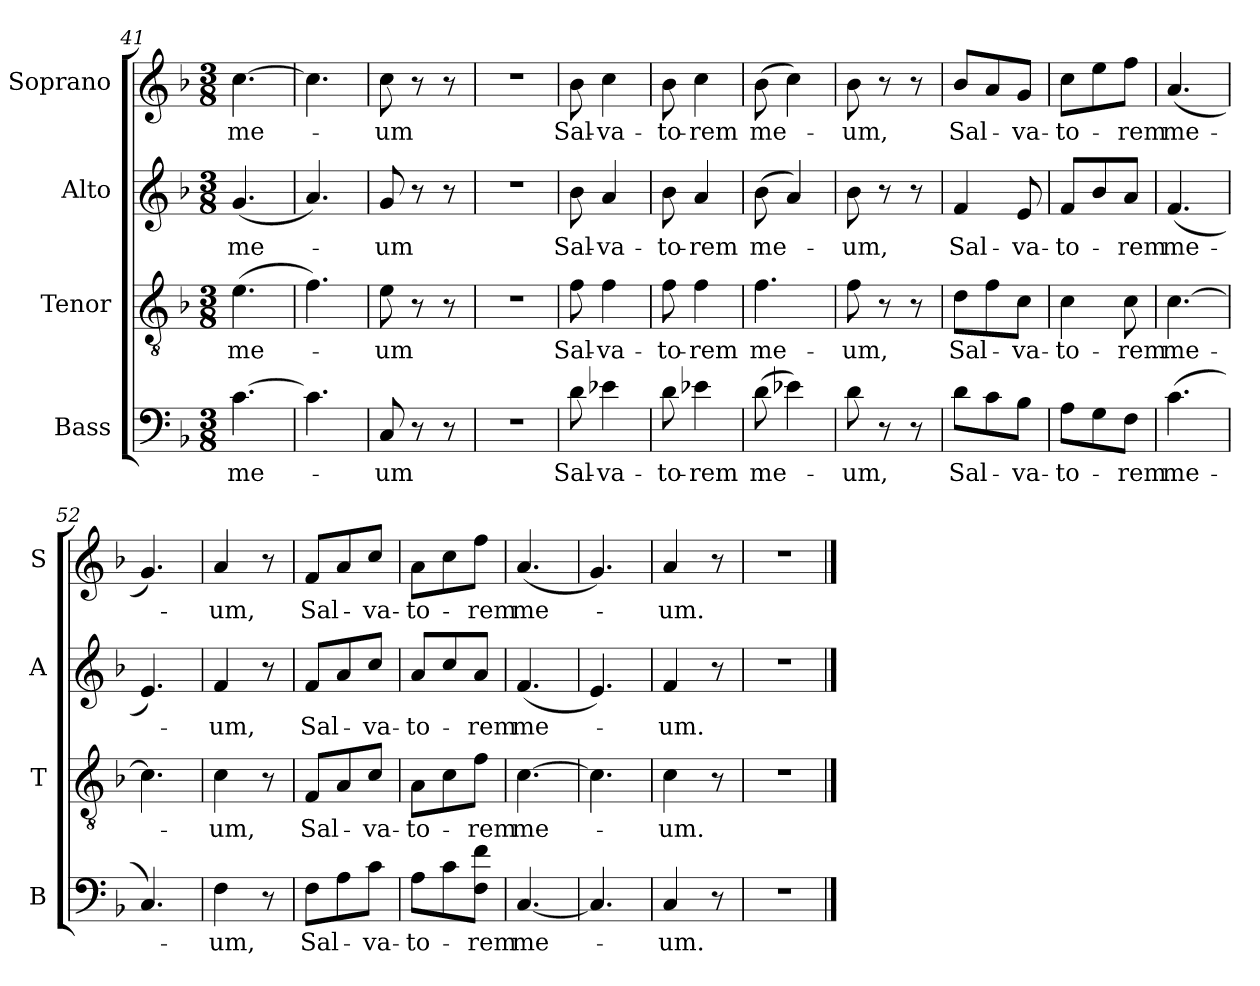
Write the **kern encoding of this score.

**kern	**text	**kern	**text	**kern	**text	**kern	**text
*part4	*part4	*part3	*part3	*part2	*part2	*part1	*part1
*staff4	*staff4	*staff3	*staff3	*staff2	*staff2	*staff1	*staff1
*I"Bass	*	*I"Tenor	*	*I"Alto	*	*I"Soprano	*
*I'B	*	*I'T	*	*I'A	*	*I'S	*
*clefF4	*	*clefGv2	*	*clefG2	*	*clefG2	*
*k[b-]	*	*k[b-]	*	*k[b-]	*	*k[b-]	*
*F:	*	*F:	*	*F:	*	*F:	*
*M3/8	*	*M3/8	*	*M3/8	*	*M3/8	*
=41	=41	=41	=41	=41	=41	=41	=41
!	!LO:LY:b	!	!LO:LY:b	!	!LO:LY:b	!	!LO:LY:b
[4.c\	me-	(>4.e\	me-	(<4.g/	me-	[4.cc\	me-
=42	=42	=42	=42	=42	=42	=42	=42
4.c\]	.	4.f\)	.	4.a/)	.	4.cc\]	.
=43	=43	=43	=43	=43	=43	=43	=43
!	!LO:LY:b	!	!LO:LY:b	!	!LO:LY:b	!	!LO:LY:b
8C/	-um	8e\	-um	8g/	-um	8cc\	-um
8r	.	8r	.	8r	.	8r	.
8r	.	8r	.	8r	.	8r	.
=44	=44	=44	=44	=44	=44	=44	=44
4.r	.	4.r	.	4.r	.	4.r	.
=45	=45	=45	=45	=45	=45	=45	=45
!	!LO:LY:b	!	!LO:LY:b	!	!LO:LY:b	!	!LO:LY:b
8d\	Sal-	8f\	Sal-	8b-\	Sal-	8b-\	Sal-
!	!LO:LY:b	!	!LO:LY:b	!	!LO:LY:b	!	!LO:LY:b
4e-X\	-va-	4f\	-va-	4a/	-va-	4cc\	-va-
=46	=46	=46	=46	=46	=46	=46	=46
!	!LO:LY:b	!	!LO:LY:b	!	!LO:LY:b	!	!LO:LY:b
8d\	-to-	8f\	-to-	8b-\	-to-	8b-\	-to-
!	!LO:LY:b	!	!LO:LY:b	!	!LO:LY:b	!	!LO:LY:b
4e-X\	-rem	4f\	-rem	4a/	-rem	4cc\	-rem
=47	=47	=47	=47	=47	=47	=47	=47
!	!LO:LY:b	!	!LO:LY:b	!	!LO:LY:b	!	!LO:LY:b
(>8d\	me-	4.f\	me-	(>8b-\	me-	(>8b-\	me-
4e-X\)	.	.	.	4a/)	.	4cc\)	.
=48	=48	=48	=48	=48	=48	=48	=48
!	!LO:LY:b	!	!LO:LY:b	!	!LO:LY:b	!	!LO:LY:b
8d\	-um,	8f\	-um,	8b-\	-um,	8b-\	-um,
8r	.	8r	.	8r	.	8r	.
8r	.	8r	.	8r	.	8r	.
!!LO:LB:g=z
=49	=49	=49	=49	=49	=49	=49	=49
!	!LO:LY:b	!	!LO:LY:b	!	!LO:LY:b	!	!LO:LY:b
8d\L	Sal-	8d\L	Sal-	4f/	Sal-	8b-/L	Sal-
8c\	.	8f\	.	.	.	8a/	.
!	!LO:LY:b	!	!LO:LY:b	!	!LO:LY:b	!	!LO:LY:b
8B-\J	-va-	8c\J	-va-	8e/	-va-	8g/J	-va-
=50	=50	=50	=50	=50	=50	=50	=50
!	!LO:LY:b	!	!LO:LY:b	!	!LO:LY:b	!	!LO:LY:b
8A\L	-to-	4c\	-to-	8f/L	-to-	8cc\L	-to-
8G\	.	.	.	8b-/	.	8ee\	.
!	!LO:LY:b	!	!LO:LY:b	!	!LO:LY:b	!	!LO:LY:b
8F\J	-rem	8c\	-rem	8a/J	-rem	8ff\J	-rem
=51	=51	=51	=51	=51	=51	=51	=51
!	!LO:LY:b	!	!LO:LY:b	!	!LO:LY:b	!	!LO:LY:b
(>4.c\	me-	[4.c\	me-	(<4.f/	me-	(<4.a/	me-
=52	=52	=52	=52	=52	=52	=52	=52
4.C/)	.	4.c\]	.	4.e/)	.	4.g/)	.
=53	=53	=53	=53	=53	=53	=53	=53
!	!LO:LY:b	!	!LO:LY:b	!	!LO:LY:b	!	!LO:LY:b
4F\	-um,	4c\	-um,	4f/	-um,	4a/	-um,
8r	.	8r	.	8r	.	8r	.
=54	=54	=54	=54	=54	=54	=54	=54
!	!LO:LY:b	!	!LO:LY:b	!	!LO:LY:b	!	!LO:LY:b
8F\L	Sal-	8F/L	Sal-	8f/L	Sal-	8f/L	Sal-
8A\	.	8A/	.	8a/	.	8a/	.
!	!LO:LY:b	!	!LO:LY:b	!	!LO:LY:b	!	!LO:LY:b
8c\J	-va-	8c/J	-va-	8cc/J	-va-	8cc/J	-va-
=55	=55	=55	=55	=55	=55	=55	=55
!	!LO:LY:b	!	!LO:LY:b	!	!LO:LY:b	!	!LO:LY:b
8A\L	-to-	8A\L	-to-	8a/L	-to-	8a\L	-to-
8c\	.	8c\	.	8cc/	.	8cc\	.
!	!LO:LY:b	!	!LO:LY:b	!	!LO:LY:b	!	!LO:LY:b
8F\ 8f\J	-rem	8f\J	-rem	8a/J	-rem	8ff\J	-rem
=56	=56	=56	=56	=56	=56	=56	=56
!	!LO:LY:b	!	!LO:LY:b	!	!LO:LY:b	!	!LO:LY:b
[4.C/	me-	[4.c\	me-	(<4.f/	me-	(<4.a/	me-
=57	=57	=57	=57	=57	=57	=57	=57
4.C/]	.	4.c\]	.	4.e/)	.	4.g/)	.
=58	=58	=58	=58	=58	=58	=58	=58
!	!LO:LY:b	!	!LO:LY:b	!	!LO:LY:b	!	!LO:LY:b
4C/	-um.	4c\	-um.	4f/	-um.	4a/	-um.
8r	.	8r	.	8r	.	8r	.
=59	=59	=59	=59	=59	=59	=59	=59
4.r	.	4.r	.	4.r	.	4.r	.
==	==	==	==	==	==	==	==
*-	*-	*-	*-	*-	*-	*-	*-
